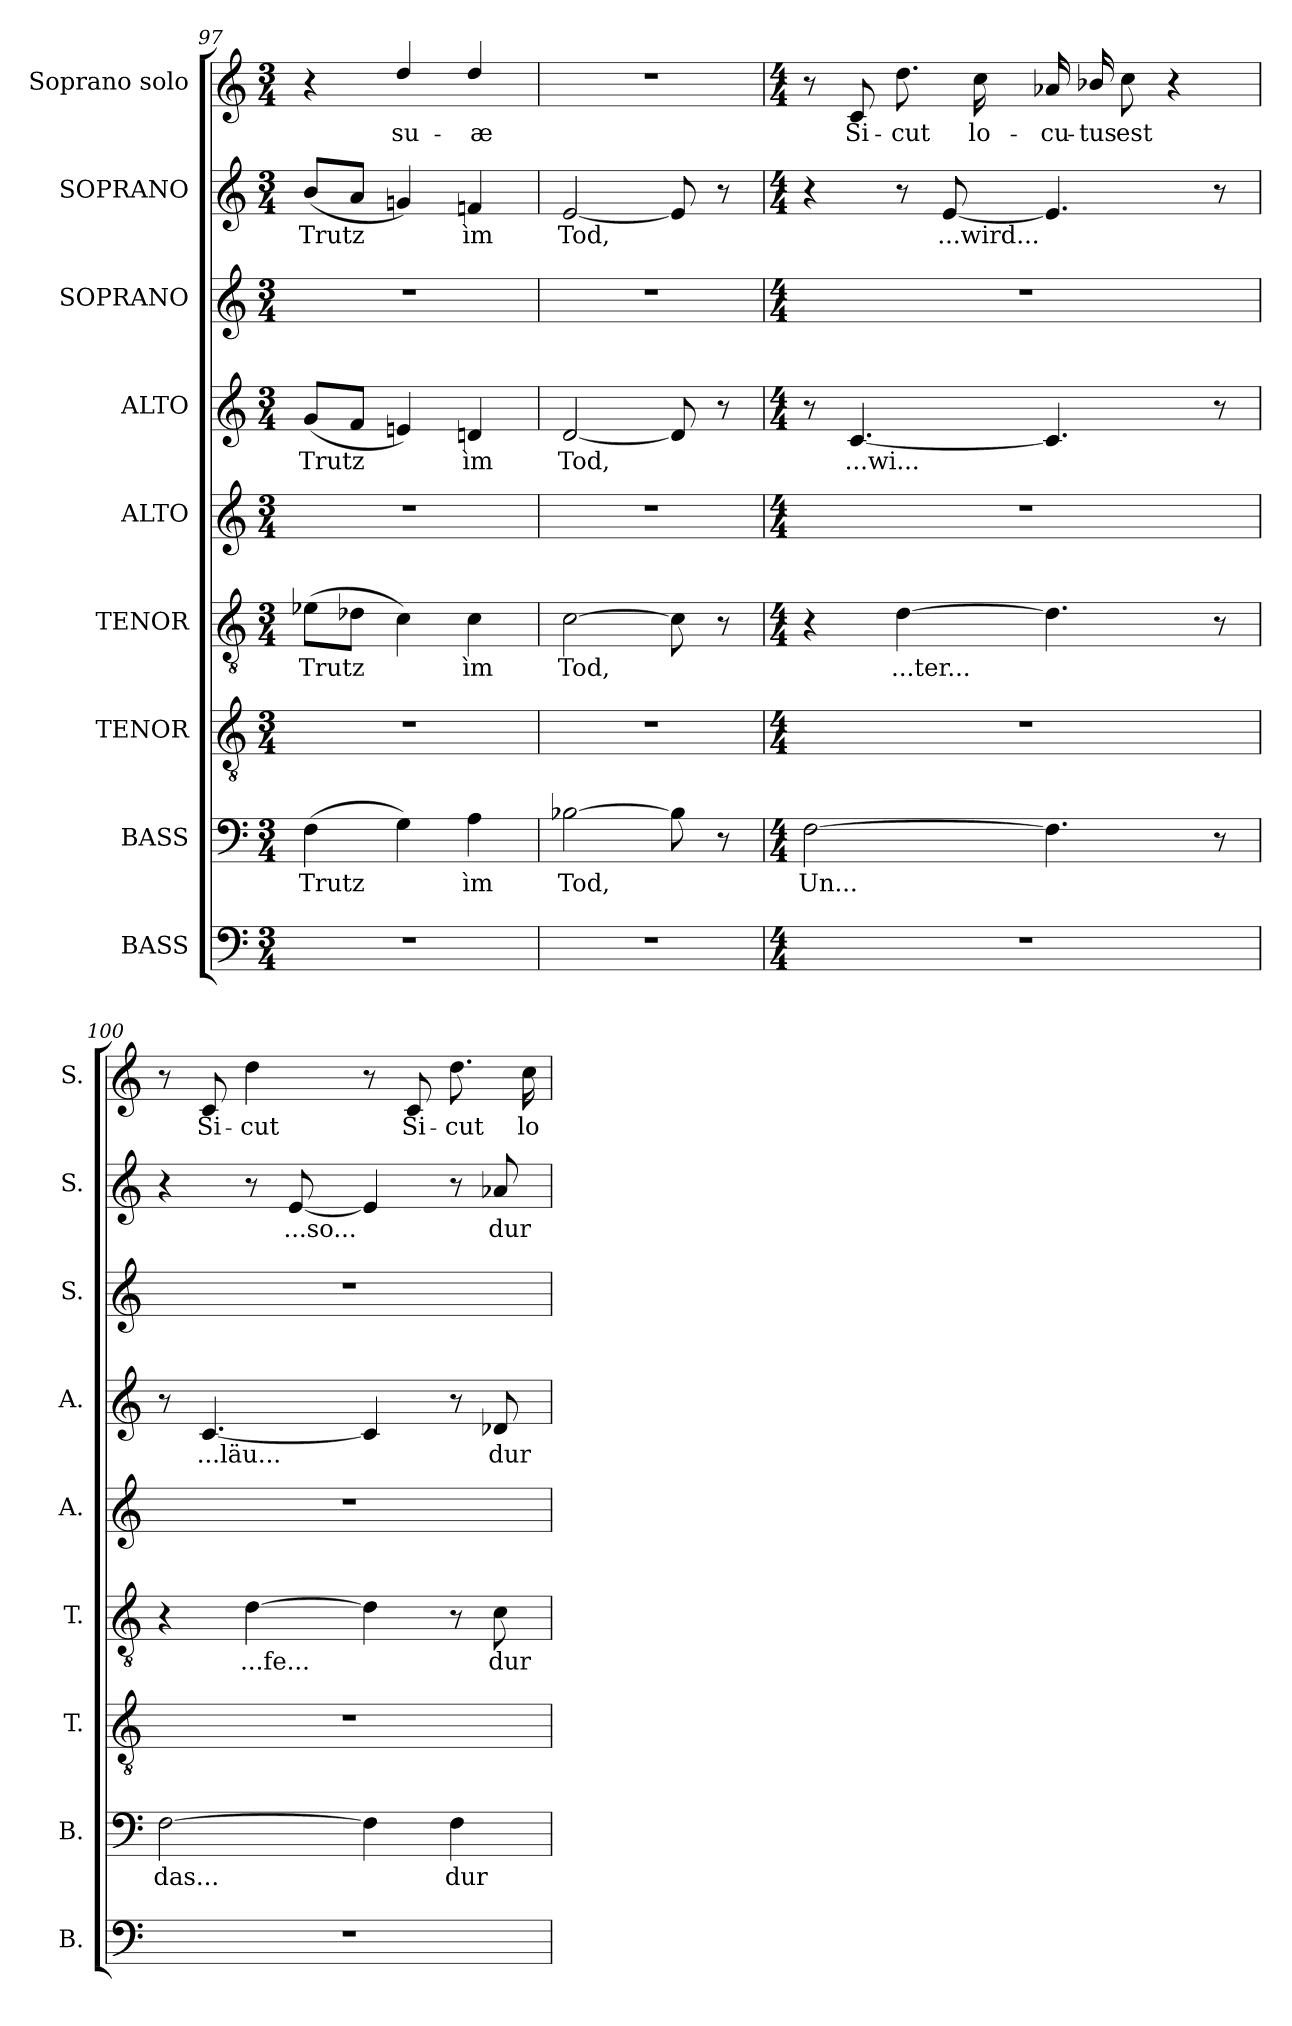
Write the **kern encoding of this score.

**kern	**kern	**text	**kern	**kern	**text	**kern	**kern	**text	**kern	**kern	**text	**kern	**text
*part9	*part8	*part8	*part7	*part6	*part6	*part5	*part4	*part4	*part3	*part2	*part2	*part1	*part1
*staff9	*staff8	*staff8	*staff7	*staff6	*staff6	*staff5	*staff4	*staff4	*staff3	*staff2	*staff2	*staff1	*staff1
*I"BASS	*I"BASS	*	*I"TENOR	*I"TENOR	*	*I"ALTO	*I"ALTO	*	*I"SOPRANO	*I"SOPRANO	*	*I"Soprano solo	*
*I'B.	*I'B.	*	*I'T.	*I'T.	*	*I'A.	*I'A.	*	*I'S.	*I'S.	*	*I'S.	*
!!LO:PB:g=z
*clefF4	*clefF4	*	*clefGv2	*clefGv2	*	*clefG2	*clefG2	*	*clefG2	*clefG2	*	*clefG2	*
*	*	*	*ITrd7c12	*ITrd7c12	*	*	*	*	*	*	*	*	*
*k[]	*k[]	*	*k[]	*k[]	*	*k[]	*k[]	*	*k[]	*k[]	*	*k[]	*
*M3/4	*M3/4	*	*M3/4	*M3/4	*	*M3/4	*M3/4	*	*M3/4	*M3/4	*	*M3/4	*
=97	=97	=97	=97	=97	=97	=97	=97	=97	=97	=97	=97	=97	=97
!LO:N:vis=1	!	!	!	!	!	!	!	!	!	!	!	!	!
!	!	!LO:LY:b:color=#000000	!LO:N:vis=1	!	!	!	!	!	!	!	!	!	!
!	!	!	!	!	!LO:LY:b:color=#000000	!LO:N:vis=1	!	!	!	!	!	!	!
!	!	!	!	!	!	!	!	!LO:LY:b:color=#000000	!LO:N:vis=1	!	!	!	!
!	!	!	!	!	!	!	!	!	!	!	!LO:LY:b:color=#000000	!	!
2.r	(4Fi\	Trutz	2.r	(8E-Xi\L	Trutz	2.r	(8gi/L	Trutz	2.r	(8bi/L	Trutz	4r	.
.	.	.	.	8D-Xi\J	.	.	8fi/J	.	.	8ai/J	.	.	.
!	!	!	!	!	!	!	!	!	!	!	!	!	!LO:LY:b:color=#000000
.	4Gi\)	.	.	4Ci\)	.	.	4eni/)	.	.	4gni/)	.	4ddi/	su-
!	!	!LO:LY:b:color=#000000	!	!	!	!	!	!	!	!	!	!	!
!	!	!	!	!	!LO:LY:b:color=#000000	!	!	!	!	!	!	!	!
!	!	!	!	!	!	!	!	!LO:LY:b:color=#000000	!	!	!	!	!
!	!	!	!	!	!	!	!	!	!	!	!LO:LY:b:color=#000000	!	!
!	!	!	!	!	!	!	!	!	!	!	!	!	!LO:LY:b:color=#000000
.	4Ai\	ìm	.	4Ci\	ìm	.	4dni/	ìm	.	4fni/	ìm	4ddi/	-æ
=98	=98	=98	=98	=98	=98	=98	=98	=98	=98	=98	=98	=98	=98
!LO:N:vis=1	!	!	!	!	!	!	!	!	!	!	!	!	!
!	!	!LO:LY:b:color=#000000	!LO:N:vis=1	!	!	!	!	!	!	!	!	!	!
!	!	!	!	!	!LO:LY:b:color=#000000	!LO:N:vis=1	!	!	!	!	!	!	!
!	!	!	!	!	!	!	!	!LO:LY:b:color=#000000	!LO:N:vis=1	!	!	!	!
!	!	!	!	!	!	!	!	!	!	!	!LO:LY:b:color=#000000	!LO:N:vis=1	!
2.r	[>2B-Xi\	Tod,	2.r	[>2Ci\	Tod,	2.r	[<2di/	Tod,	2.r	[<2ei/	Tod,	2.r	.
.	8B-i\]	.	.	8Ci\]	.	.	8di/]	.	.	8ei/]	.	.	.
.	8r	.	.	8r	.	.	8r	.	.	8r	.	.	.
=99	=99	=99	=99	=99	=99	=99	=99	=99	=99	=99	=99	=99	=99
*M4/4	*M4/4	*	*M4/4	*M4/4	*	*M4/4	*M4/4	*	*M4/4	*M4/4	*	*M4/4	*
!	!	!LO:LY:b:color=#000000	!	!	!	!	!	!	!	!	!	!	!
1r	[>2Fi\	Un...	1r	4r	.	1r	8r	.	1r	4r	.	8r	.
!	!	!	!	!	!	!	!	!LO:LY:b:color=#000000	!	!	!	!	!
!	!	!	!	!	!	!	!	!	!	!	!	!	!LO:LY:b:color=#000000
.	.	.	.	.	.	.	[<4.ci/	...wi...	.	.	.	8ci/	Si-
!	!	!	!	!	!LO:LY:b:color=#000000	!	!	!	!	!	!	!	!
!	!	!	!	!	!	!	!	!	!	!	!	!	!LO:LY:b:color=#000000
.	.	.	.	[>4Di\	...ter...	.	.	.	.	8r	.	8.ddi\	-cut
!	!	!	!	!	!	!	!	!	!	!	!LO:LY:b:color=#000000	!	!
.	.	.	.	.	.	.	.	.	.	[<8ei/	...wird...	.	.
!	!	!	!	!	!	!	!	!	!	!	!	!	!LO:LY:b:color=#000000
.	.	.	.	.	.	.	.	.	.	.	.	16cci\	lo-
!	!	!	!	!	!	!	!	!	!	!	!	!	!LO:LY:b:color=#000000
.	4.Fi\]	.	.	4.Di\]	.	.	4.ci/]	.	.	4.ei/]	.	16a-Xi/	-cu-
!	!	!	!	!	!	!	!	!	!	!	!	!	!LO:LY:b:color=#000000
.	.	.	.	.	.	.	.	.	.	.	.	16b-Xi/	-tus
!	!	!	!	!	!	!	!	!	!	!	!	!	!LO:LY:b:color=#000000
.	.	.	.	.	.	.	.	.	.	.	.	8cci\	est
.	.	.	.	.	.	.	.	.	.	.	.	4r	.
.	8r	.	.	8r	.	.	8r	.	.	8r	.	.	.
=100	=100	=100	=100	=100	=100	=100	=100	=100	=100	=100	=100	=100	=100
!	!	!LO:LY:b:color=#000000	!	!	!	!	!	!	!	!	!	!	!
1r	[>2Fi\	das...	1r	4r	.	1r	8r	.	1r	4r	.	8r	.
!	!	!	!	!	!	!	!	!LO:LY:b:color=#000000	!	!	!	!	!
!	!	!	!	!	!	!	!	!	!	!	!	!	!LO:LY:b:color=#000000
.	.	.	.	.	.	.	[<4.ci/	...läu...	.	.	.	8ci/	Si-
!	!	!	!	!	!LO:LY:b:color=#000000	!	!	!	!	!	!	!	!
!	!	!	!	!	!	!	!	!	!	!	!	!	!LO:LY:b:color=#000000
.	.	.	.	[>4Di\	...fe...	.	.	.	.	8r	.	4ddi\	-cut
!	!	!	!	!	!	!	!	!	!	!	!LO:LY:b:color=#000000	!	!
.	.	.	.	.	.	.	.	.	.	[<8ei/	...so...	.	.
.	4Fi\]	.	.	4Di\]	.	.	4ci/]	.	.	4ei/]	.	8r	.
!	!	!	!	!	!	!	!	!	!	!	!	!	!LO:LY:b:color=#000000
.	.	.	.	.	.	.	.	.	.	.	.	8ci/	Si-
!	!	!LO:LY:b:color=#000000	!	!	!	!	!	!	!	!	!	!	!
!	!	!	!	!	!	!	!	!	!	!	!	!	!LO:LY:b:color=#000000
.	4Fi\	dur	.	8r	.	.	8r	.	.	8r	.	8.ddi\	-cut
!	!	!	!	!	!LO:LY:b:color=#000000	!	!	!	!	!	!	!	!
!	!	!	!	!	!	!	!	!LO:LY:b:color=#000000	!	!	!	!	!
!	!	!	!	!	!	!	!	!	!	!	!LO:LY:b:color=#000000	!	!
.	.	.	.	8Ci\	dur	.	8d-Xi/	dur	.	8a-Xi/	dur	.	.
!	!	!	!	!	!	!	!	!	!	!	!	!	!LO:LY:b:color=#000000
.	.	.	.	.	.	.	.	.	.	.	.	16cci\	lo-
=	=	=	=	=	=	=	=	=	=	=	=	=	=
*-	*-	*-	*-	*-	*-	*-	*-	*-	*-	*-	*-	*-	*-
